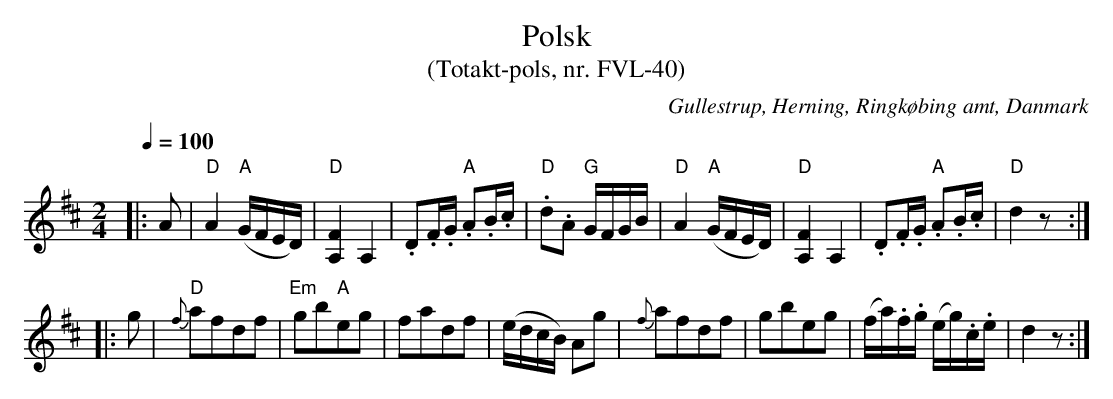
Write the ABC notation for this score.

X:1
T:Polsk
T:(Totakt-pols, nr. FVL-40)
O:Gullestrup, Herning, Ringkøbing amt, Danmark
M:2/4
L:1/8
Q:1/4=100
K:D
|: A | "D"A2 "A"(G/F/E/D/) | "D"[A,F]2 A,2 | .D.F/.G/ "A".A.B/.c/ | "D".d.A "G"G/F/G/B/ | "D"A2 "A"(G/F/E/D/) | "D"[A,F]2 A,2 | .D.F/.G/ "A".A.B/.c/ | "D"d2 z :|
|: g | "D"{f}afdf | "Em"gb"A"eg | fadf | (e/d/c/B/) Ag | {f}afdf | gbeg | (f/a/).f/.g/  (e/g/).c/.e/ | d2 z :|
